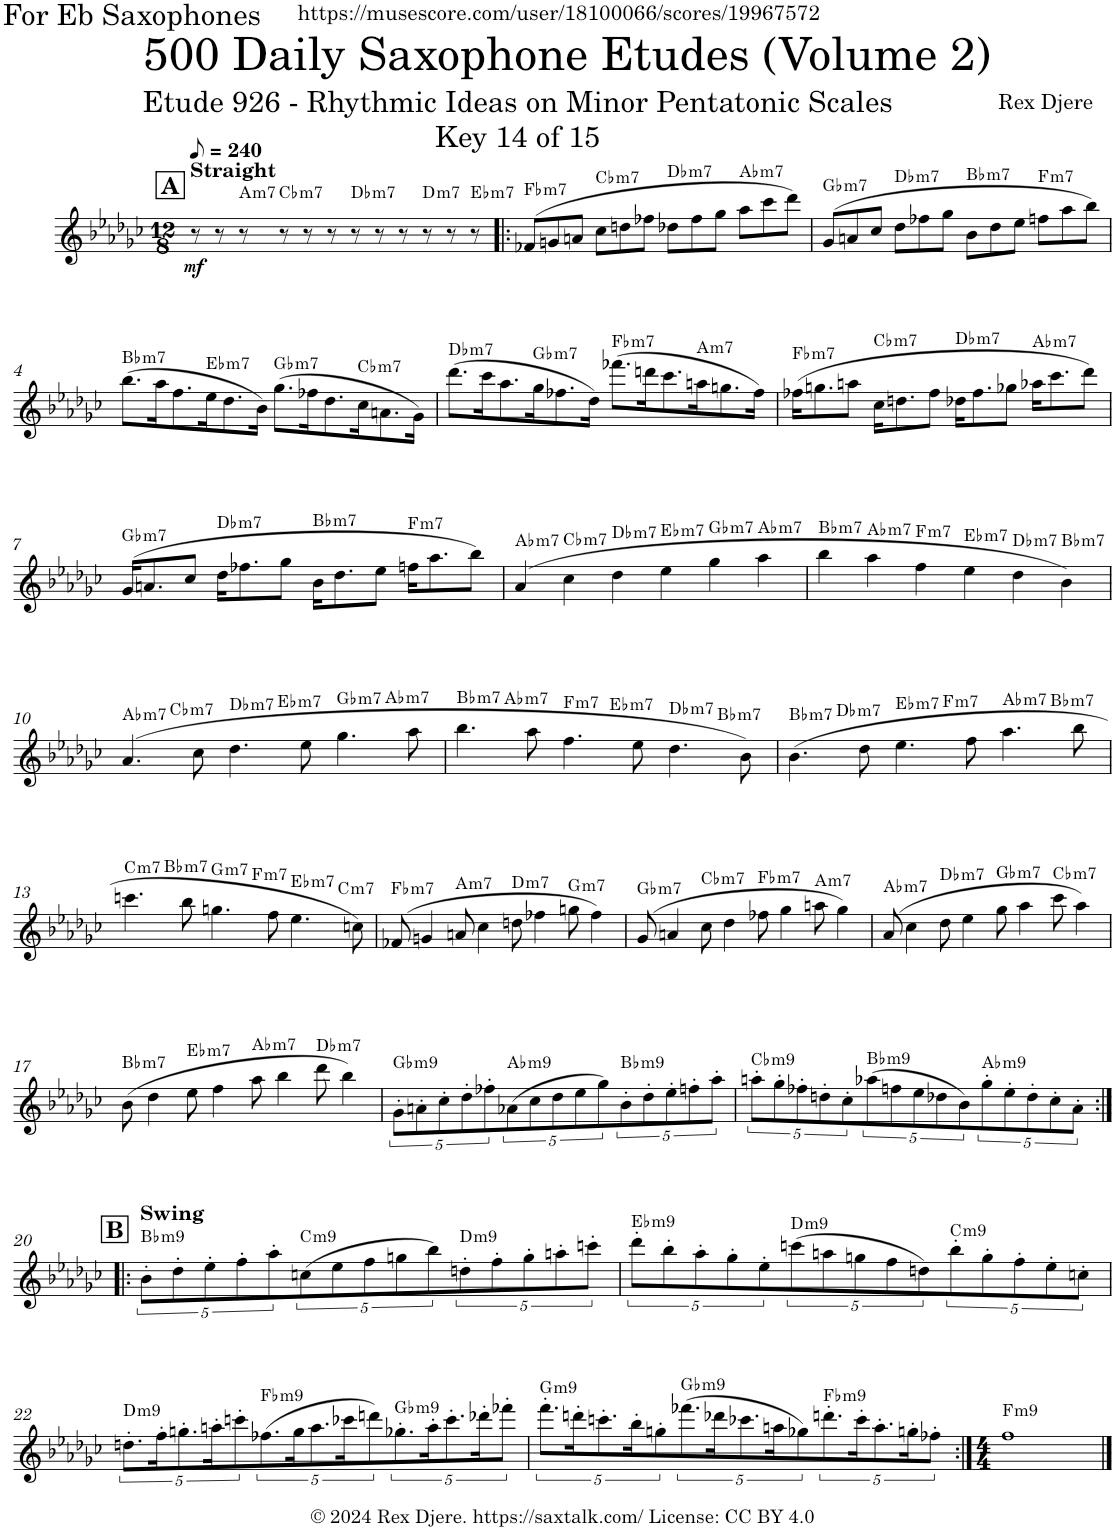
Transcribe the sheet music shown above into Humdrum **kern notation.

**kern	**dynam	**harte
*part1	*part1	*part1
*staff1	*staff1	*
*I"Alto Saxophone	*	*
*I'A. Sax.	*	*
*clefG2	*	*
*Trd5c9	*	*
*k[b-e-a-d-g-c-]	*	*
*M12/8	*	*
*MM120	*	*
!!LO:REH:place=s1:a:B:cj:fs=14:t=A
=1	=1	=1
!LO:TX:a:B:t=Straight	!	!
!	!LO:DY:b	!
8r	mf	.
8r	.	.
!	!	!LO:H:kt=m7
8r	.	A:min7
!	!	!LO:H:kt=m7
8r	.	Cb:min7
8r	.	.
8r	.	.
!	!	!LO:H:kt=m7
8r	.	Db:min7
8r	.	.
8r	.	.
!	!	!LO:H:kt=m7
8r	.	D:min7
8r	.	.
!	!	!LO:H:kt=m7
8r	.	Eb:min7
=2!|:	=2!|:	=2!|:
!	!	!LO:H:kt=m7
(8f-X/L	.	Fb:min7
8gn/	.	.
8an/J	.	.
!	!	!LO:H:kt=m7
8cc-\L	.	Cb:min7
8ddn\	.	.
8ff-X\J	.	.
!	!	!LO:H:kt=m7
8dd-X\L	.	Db:min7
8ff-\	.	.
8gg-\J	.	.
!	!	!LO:H:kt=m7
8aa-\L	.	Ab:min7
8ccc-\	.	.
8ddd-\J)	.	.
=3	=3	=3
!	!	!LO:H:kt=m7
(8g-/L	.	Gb:min7
8an/	.	.
8cc-/J	.	.
!	!	!LO:H:kt=m7
8dd-\L	.	Db:min7
8ff-X\	.	.
8gg-\J	.	.
!	!	!LO:H:kt=m7
8b-\L	.	Bb:min7
8dd-\	.	.
8ee-\J	.	.
!	!	!LO:H:kt=m7
8ffn\L	.	F:min7
8aa-\	.	.
8bb-\J)	.	.
!!LO:LB:g=z
=4	=4	=4
!	!	!LO:H:kt=m7
(8.bb-\L	.	Bb:min7
16aa-\K	.	.
8.ff\	.	.
!	!	!LO:H:kt=m7
16ee-\K	.	Eb:min7
8.dd-\	.	.
16b-\Jk)	.	.
!	!	!LO:H:kt=m7
(8.gg-\L	.	Gb:min7
16ff-X\K	.	.
8.dd-\	.	.
!	!	!LO:H:kt=m7
16cc-\K	.	Cb:min7
8.an\	.	.
16g-\Jk)	.	.
=5	=5	=5
!	!	!LO:H:kt=m7
(8.ddd-\L	.	Db:min7
16ccc-\K	.	.
8.aa-\	.	.
!	!	!LO:H:kt=m7
16gg-\K	.	Gb:min7
8.ff-X\	.	.
16dd-\Jk)	.	.
!	!	!LO:H:kt=m7
(8.fff-X\L	.	Fb:min7
16dddn\K	.	.
8.ccc-\	.	.
!	!	!LO:H:kt=m7
16aan\K	.	A:min7
8.ggn\	.	.
16ff-\Jk)	.	.
=6	=6	=6
!	!	!LO:H:kt=m7
(16ff-X\KL	.	Fb:min7
8.ggn\	.	.
8aan\J	.	.
!	!	!LO:H:kt=m7
16cc-\KL	.	Cb:min7
8.ddn\	.	.
8ff-\J	.	.
!	!	!LO:H:kt=m7
16dd-X\KL	.	Db:min7
8.ff-\	.	.
8gg-X\J	.	.
!	!	!LO:H:kt=m7
16aa-X\KL	.	Ab:min7
8.ccc-\	.	.
8ddd-\J)	.	.
!!LO:LB:g=z
=7	=7	=7
!	!	!LO:H:kt=m7
(16g-/KL	.	Gb:min7
8.an/	.	.
8cc-/J	.	.
!	!	!LO:H:kt=m7
16dd-\KL	.	Db:min7
8.ff-X\	.	.
8gg-\J	.	.
!	!	!LO:H:kt=m7
16b-\KL	.	Bb:min7
8.dd-\	.	.
8ee-\J	.	.
!	!	!LO:H:kt=m7
16ffn\KL	.	F:min7
8.aa-\	.	.
8bb-\J)	.	.
=8	=8	=8
!	!	!LO:H:kt=m7
(4a-/	.	Ab:min7
!	!	!LO:H:kt=m7
4cc-\	.	Cb:min7
!	!	!LO:H:kt=m7
4dd-\	.	Db:min7
!	!	!LO:H:kt=m7
4ee-\	.	Eb:min7
!	!	!LO:H:kt=m7
4gg-\	.	Gb:min7
!	!	!LO:H:kt=m7
4aa-\	.	Ab:min7
=9	=9	=9
!	!	!LO:H:kt=m7
4bb-\	.	Bb:min7
!	!	!LO:H:kt=m7
4aa-\	.	Ab:min7
!	!	!LO:H:kt=m7
4ff\	.	F:min7
!	!	!LO:H:kt=m7
4ee-\	.	Eb:min7
!	!	!LO:H:kt=m7
4dd-\	.	Db:min7
!	!	!LO:H:kt=m7
4b-\)	.	Bb:min7
!!LO:LB:g=z
=10	=10	=10
!	!	!LO:H:kt=m7
*^	*	*
*	*^	*	*
(4.a-/	4ryy	2.ryy	.	Ab:min7
!	!	!	!	!LO:H:kt=m7
.	1ryy	.	.	Cb:min7
8cc-\	.	.	.	.
!	!	!	!	!LO:H:kt=m7
4.dd-\	.	.	.	Db:min7
!	!	!	!	!LO:H:kt=m7
.	.	2.ryy	.	Eb:min7
8ee-\	.	.	.	.
!	!	!	!	!LO:H:kt=m7
4.gg-\	.	.	.	Gb:min7
!	!	!	!	!LO:H:kt=m7
.	4ryy	.	.	Ab:min7
8aa-\	.	.	.	.
=11	=11	=11	=11	=11
!	!	!	!	!LO:H:kt=m7
4.bb-\	4ryy	2.ryy	.	Bb:min7
!	!	!	!	!LO:H:kt=m7
.	1ryy	.	.	Ab:min7
8aa-\	.	.	.	.
!	!	!	!	!LO:H:kt=m7
4.ff\	.	.	.	F:min7
!	!	!	!	!LO:H:kt=m7
.	.	2.ryy	.	Eb:min7
8ee-\	.	.	.	.
!	!	!	!	!LO:H:kt=m7
4.dd-\	.	.	.	Db:min7
!	!	!	!	!LO:H:kt=m7
.	4ryy	.	.	Bb:min7
8b-\)	.	.	.	.
=12	=12	=12	=12	=12
!	!	!	!	!LO:H:kt=m7
(4.b-\	4ryy	2.ryy	.	Bb:min7
!	!	!	!	!LO:H:kt=m7
.	1ryy	.	.	Db:min7
8dd-\	.	.	.	.
!	!	!	!	!LO:H:kt=m7
4.ee-\	.	.	.	Eb:min7
!	!	!	!	!LO:H:kt=m7
.	.	2.ryy	.	F:min7
8ff\	.	.	.	.
!	!	!	!	!LO:H:kt=m7
4.aa-\	.	.	.	Ab:min7
!	!	!	!	!LO:H:kt=m7
.	4ryy	.	.	Bb:min7
8bb-\	.	.	.	.
!!LO:LB:g=z	!!	!!
=13	=13	=13	=13	=13
!	!	!	!	!LO:H:kt=m7
4.cccn\	4ryy	2.ryy	.	C:min7
!	!	!	!	!LO:H:kt=m7
.	1ryy	.	.	Bb:min7
8bb-\	.	.	.	.
!	!	!	!	!LO:H:kt=m7
4.ggn\	.	.	.	G:min7
!	!	!	!	!LO:H:kt=m7
.	.	2.ryy	.	F:min7
8ff\	.	.	.	.
!	!	!	!	!LO:H:kt=m7
4.ee-\	.	.	.	Eb:min7
!	!	!	!	!LO:H:kt=m7
.	4ryy	.	.	C:min7
8ccn\)	.	.	.	.
=14	=14	=14	=14	=14
!	!	!	!	!LO:H:kt=m7
*v	*v	*v	*	*
(8f-X/	.	Fb:min7
4gn/	.	.
!	!	!LO:H:kt=m7
8an/	.	A:min7
4cc-\	.	.
!	!	!LO:H:kt=m7
8ddn\	.	D:min7
4ff-X\	.	.
!	!	!LO:H:kt=m7
8ggn\	.	G:min7
4ff-\)	.	.
=15	=15	=15
!	!	!LO:H:kt=m7
(8g-/	.	Gb:min7
4an/	.	.
!	!	!LO:H:kt=m7
8cc-\	.	Cb:min7
4dd-\	.	.
!	!	!LO:H:kt=m7
8ff-X\	.	Fb:min7
4gg-\	.	.
!	!	!LO:H:kt=m7
8aan\	.	A:min7
4gg-\)	.	.
=16	=16	=16
!	!	!LO:H:kt=m7
(8a-/	.	Ab:min7
4cc-\	.	.
!	!	!LO:H:kt=m7
8dd-\	.	Db:min7
4ee-\	.	.
!	!	!LO:H:kt=m7
8gg-\	.	Gb:min7
4aa-\	.	.
!	!	!LO:H:kt=m7
8ccc-\	.	Cb:min7
4aa-\)	.	.
!!LO:LB:g=z
=17	=17	=17
!	!	!LO:H:kt=m7
(8b-\	.	Bb:min7
4dd-\	.	.
!	!	!LO:H:kt=m7
8ee-\	.	Eb:min7
4ff\	.	.
!	!	!LO:H:kt=m7
8aa-\	.	Ab:min7
4bb-\	.	.
!	!	!LO:H:kt=m7
8ddd-\	.	Db:min7
4bb-\)	.	.
=18	=18	=18
!	!	!LO:H:kt=m9
10g-'\L	.	Gb:min9
10an'\	.	.
10cc-'\	.	.
10dd-'\	.	.
10ff-X'\	.	.
!	!	!LO:H:kt=m9
(10a-X\	.	Ab:min9
10cc-\	.	.
10dd-\	.	.
10ee-\	.	.
10gg-\)	.	.
!	!	!LO:H:kt=m9
10b-'\	.	Bb:min9
10dd-'\	.	.
10ee-'\	.	.
10ffn'\	.	.
10aa-'\J	.	.
=19	=19	=19
!	!	!LO:H:kt=m9
10aan'\L	.	Cb:min9
10gg-'\	.	.
10ff-X'\	.	.
10ddn'\	.	.
10cc-'\	.	.
!	!	!LO:H:kt=m9
(10aa-X\	.	Bb:min9
10ffn\	.	.
10ee-\	.	.
10dd-X\	.	.
10b-\)	.	.
!	!	!LO:H:kt=m9
10gg-'\	.	Ab:min9
10ee-'\	.	.
10dd-'\	.	.
10cc-'\	.	.
10a-'\J	.	.
!!LO:LB:g=z
!!LO:REH:place=s1:a:B:cj:fs=14:t=B
=20:|!|:	=20:|!|:	=20:|!|:
!LO:TX:a:B:t=Swing	!	!LO:H:kt=m9
10b-'\L	.	Bb:min9
10dd-'\	.	.
10ee-'\	.	.
10ff'\	.	.
10aa-'\	.	.
!	!	!LO:H:kt=m9
(10ccn\	.	C:min9
10ee-\	.	.
10ff\	.	.
10ggn\	.	.
10bb-\)	.	.
!	!	!LO:H:kt=m9
10ddn'\	.	D:min9
10ff'\	.	.
10gg'\	.	.
10aan'\	.	.
10cccn'\J	.	.
=21	=21	=21
!	!	!LO:H:kt=m9
10ddd-'\L	.	Eb:min9
10bb-'\	.	.
10aa-'\	.	.
10gg-'\	.	.
10ee-'\	.	.
!	!	!LO:H:kt=m9
(10cccn\	.	D:min9
10aan\	.	.
10ggn\	.	.
10ff\	.	.
10ddn\)	.	.
!	!	!LO:H:kt=m9
10bb-'\	.	C:min9
10gg'\	.	.
10ff'\	.	.
10ee-'\	.	.
10ccn'\J	.	.
!!LO:LB:g=z
=22	=22	=22
!	!	!LO:H:kt=m9
10.ddn'\L	.	D:min9
20ff'\K	.	.
10.ggn'\	.	.
20aan'\K	.	.
10cccn'\	.	.
!	!	!LO:H:kt=m9
(10.ff-X\	.	Fb:min9
20gg\K	.	.
10.aa\	.	.
20ccc-X\K	.	.
10dddn\)	.	.
!	!	!LO:H:kt=m9
10.gg-X'\	.	Gb:min9
20aa'\K	.	.
10.ccc-'\	.	.
20ddd-X'\K	.	.
10fff-X'\J	.	.
=23	=23	=23
!	!	!LO:H:kt=m9
10.fff'\L	.	G:min9
20dddn'\K	.	.
10.cccn'\	.	.
20bb-'\K	.	.
10ggn'\	.	.
!	!	!LO:H:kt=m9
(10.fff-X\	.	Gb:min9
20ddd-X\K	.	.
10.ccc-X\	.	.
20aan\K	.	.
10gg-X\)	.	.
!	!	!LO:H:kt=m9
10.dddn'\	.	Fb:min9
20ccc-'\K	.	.
10.aa'\	.	.
20ggn'\K	.	.
10ff-X'\J	.	.
=24:|!	=24:|!	=24:|!
*M4/4	*	*
!	!	!LO:H:kt=m9
1ff	.	F:min9
==	==	==
*-	*-	*-
